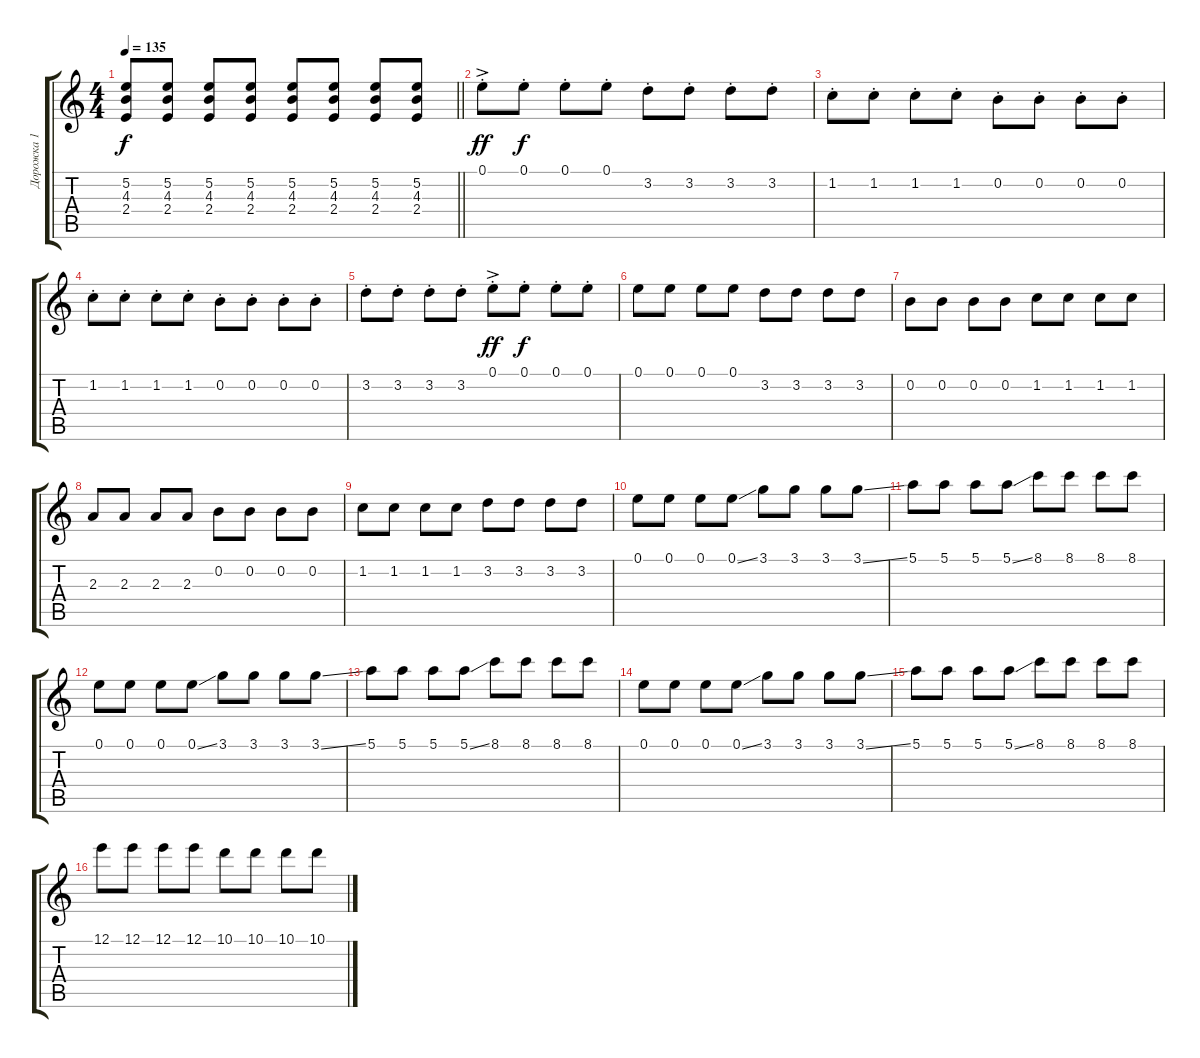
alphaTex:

\track ("Дорожка 1" "Дорожка 1") {instrument overdrivenguitar}
\staff {score tabs}
\tuning (E4 B3 G3 D3 A2 E2) {hide}
\ts (4 4)
\tempo 135
\clef g2
\barLineRight lightlight
\ks c
(5.2 4.3 2.4).8{dy f} (5.2 4.3 2.4).8 (5.2 4.3 2.4).8 (5.2 4.3 2.4).8 (5.2 4.3 2.4).8 (5.2 4.3 2.4).8 (5.2 4.3 2.4).8 (5.2 4.3 2.4).8 |
0.1{ac st}.8{dy ff} 0.1{st}.8{dy f} 0.1{st}.8 0.1{st}.8 3.2{st}.8 3.2{st}.8 3.2{st}.8 3.2{st}.8 |
1.2{st}.8 1.2{st}.8 1.2{st}.8 1.2{st}.8 0.2{st}.8 0.2{st}.8 0.2{st}.8 0.2{st}.8 |
1.2{st}.8 1.2{st}.8 1.2{st}.8 1.2{st}.8 0.2{st}.8 0.2{st}.8 0.2{st}.8 0.2{st}.8 |
3.2{st}.8 3.2{st}.8 3.2{st}.8 3.2{st}.8 0.1{ac st}.8{dy ff} 0.1{st}.8{dy f} 0.1{st}.8 0.1{st}.8 |
0.1.8 0.1.8 0.1.8 0.1.8 3.2.8 3.2.8 3.2.8 3.2.8 |
0.2.8 0.2.8 0.2.8 0.2.8 1.2.8 1.2.8 1.2.8 1.2.8 |
2.3.8 2.3.8 2.3.8 2.3.8 0.2.8 0.2.8 0.2.8 0.2.8 |
1.2.8 1.2.8 1.2.8 1.2.8 3.2.8 3.2.8 3.2.8 3.2.8 |
0.1.8 0.1.8 0.1.8 0.1{ss}.8 3.1.8 3.1.8 3.1.8 3.1{ss}.8 |
5.1.8 5.1.8 5.1.8 5.1{ss}.8 8.1.8 8.1.8 8.1.8 8.1.8 |
0.1.8 0.1.8 0.1.8 0.1{ss}.8 3.1.8 3.1.8 3.1.8 3.1{ss}.8 |
5.1.8 5.1.8 5.1.8 5.1{ss}.8 8.1.8 8.1.8 8.1.8 8.1.8 |
0.1.8 0.1.8 0.1.8 0.1{ss}.8 3.1.8 3.1.8 3.1.8 3.1{ss}.8 |
5.1.8 5.1.8 5.1.8 5.1{ss}.8 8.1.8 8.1.8 8.1.8 8.1.8 |
12.1.8 12.1.8 12.1.8 12.1.8 10.1.8 10.1.8 10.1.8 10.1.8
